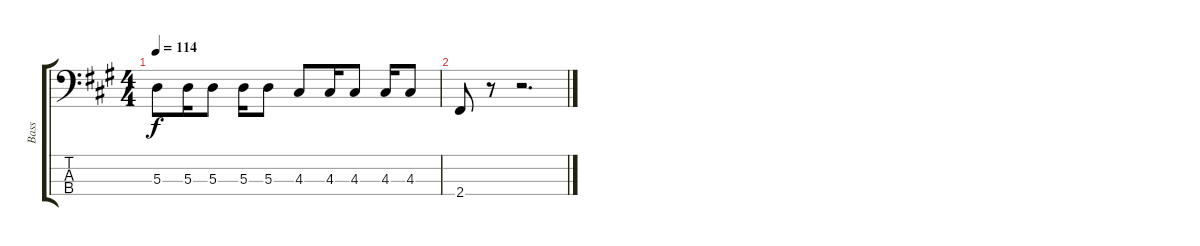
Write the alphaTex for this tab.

\track ("Bass" "Bass") {instrument electricbasspick}
\staff {score tabs}
\tuning (G2 D2 A1 E1) {hide}
\ts (4 4)
\tempo 114
\clef f4
\ks a
5.3.8{dy f} 5.3.16 5.3.8 5.3.16 5.3.8 4.3.8 4.3.16 4.3.8 4.3.16 4.3.8 |
2.4.8 r.8 r.2{d}
